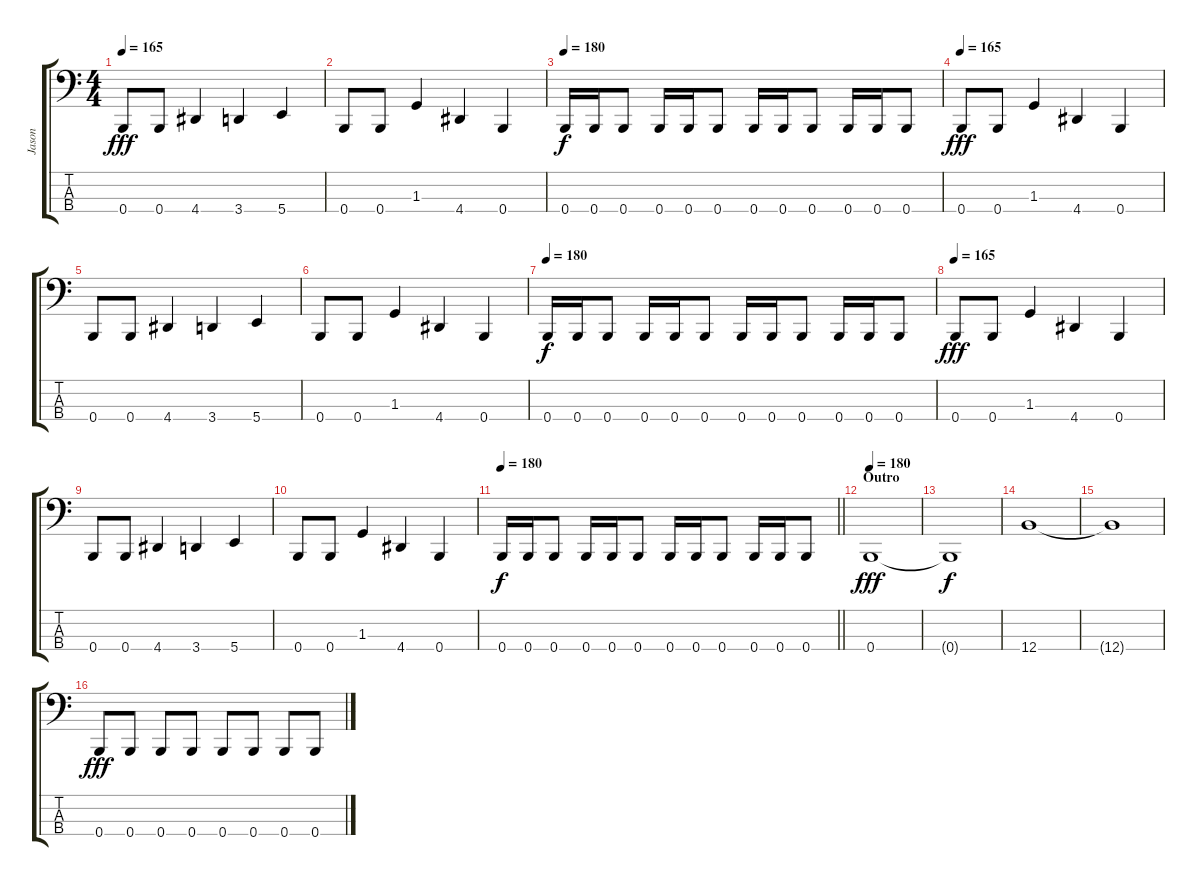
\track ("Jason" "Jason") {instrument electricbassfinger}
\staff {score tabs}
\tuning (E2 B1 Gb1 B0) {hide}
\ts (4 4)
\tempo 165
\clef f4
\ks c
0.4.8{dy fff} 0.4.8 4.4.4 3.4.4 5.4.4 |
0.4.8 0.4.8 1.3.4 4.4.4 0.4.4 |
\tempo 180
0.4.16{dy f} 0.4.16 0.4.8 0.4.16 0.4.16 0.4.8 0.4.16 0.4.16 0.4.8 0.4.16 0.4.16 0.4.8 |
\tempo 165
0.4.8{dy fff} 0.4.8 1.3.4 4.4.4 0.4.4 |
0.4.8 0.4.8 4.4.4 3.4.4 5.4.4 |
0.4.8 0.4.8 1.3.4 4.4.4 0.4.4 |
\tempo 180
0.4.16{dy f} 0.4.16 0.4.8 0.4.16 0.4.16 0.4.8 0.4.16 0.4.16 0.4.8 0.4.16 0.4.16 0.4.8 |
\tempo 165
0.4.8{dy fff} 0.4.8 1.3.4 4.4.4 0.4.4 |
0.4.8 0.4.8 4.4.4 3.4.4 5.4.4 |
0.4.8 0.4.8 1.3.4 4.4.4 0.4.4 |
\tempo 180
\barLineRight lightlight
0.4.16{dy f} 0.4.16 0.4.8 0.4.16 0.4.16 0.4.8 0.4.16 0.4.16 0.4.8 0.4.16 0.4.16 0.4.8 |
\section ("" "Outro")
\tempo 180
0.4.1{dy fff} |
0.4{t}.1{dy f} |
12.4.1 |
12.4{t}.1 |
0.4.8{dy fff} 0.4.8 0.4.8 0.4.8 0.4.8 0.4.8 0.4.8 0.4.8
